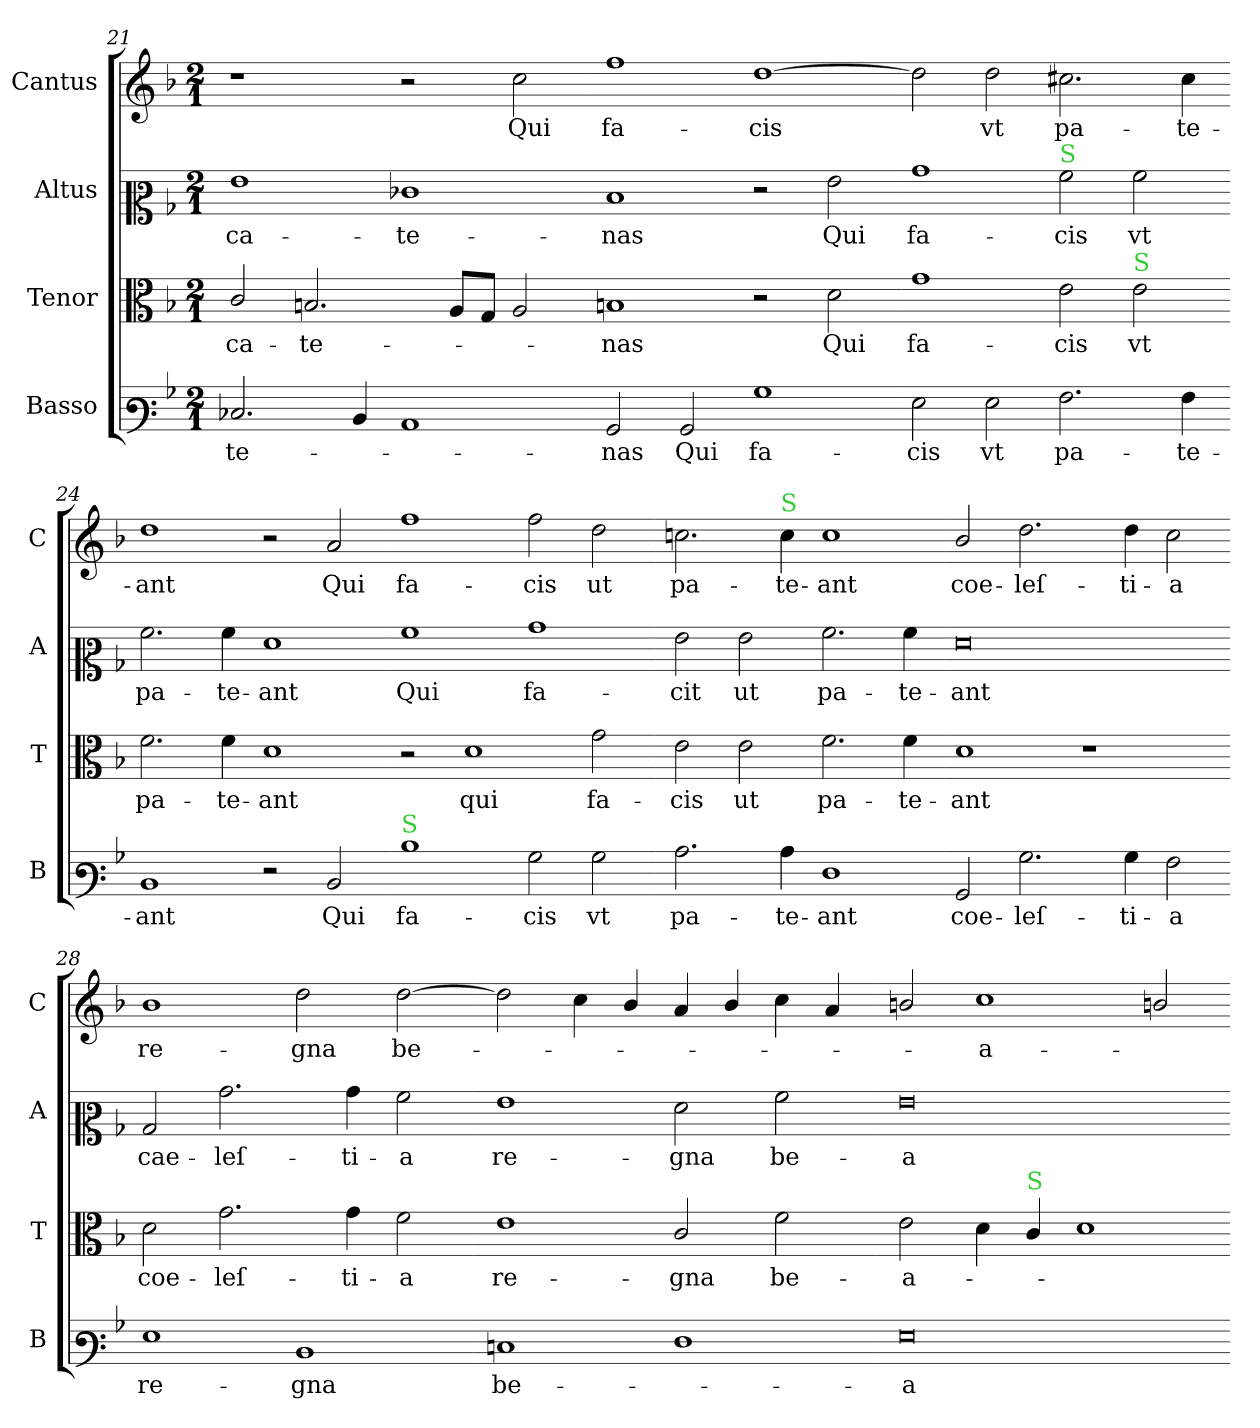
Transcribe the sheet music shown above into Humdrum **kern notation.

**kern	**text	**kern	**text	**kern	**text	**kern	**text
*part4	*part4	*part3	*part3	*part2	*part2	*part1	*part1
*staff4	*staff4	*staff3	*staff3	*staff2	*staff2	*staff1	*staff1
*I"Basso	*	*I"Tenor	*	*I"Altus	*	*I"Cantus	*
*I'B	*	*I'T	*	*I'A	*	*I'C	*
*clefF3	*	*clefC3	*	*clefC2	*	*clefG2	*
*k[b-]	*	*k[b-]	*	*k[b-]	*	*k[b-]	*
*M2/1	*	*M2/1	*	*M2/1	*	*M2/1	*
=21	=21	=21	=21	=21	=21	=21	=21
2.E-X/	-te-	2c/	ca-	1g	ca-	1r	.
.	.	2.Bn/	-te-	.	.	.	.
4D/	.	.	.	.	.	.	.
1C	.	.	.	1e-X	-te-	2r	.
.	.	8A/L	.	.	.	.	.
.	.	8G/J	.	.	.	.	.
.	.	2A/	.	.	.	2cc\	Qui
=22-	=22-	=22-	=22-	=22-	=22-	=22-	=22-
2BB-/	-nas	1Bn	-nas	1d	-nas	1ff	fa-
2BB-/	Qui	.	.	.	.	.	.
1B-	fa-	2r	.	2r	.	[1dd	-cis
.	.	2d\	Qui	2g\	Qui	.	.
=23-	=23-	=23-	=23-	=23-	=23-	=23-	=23-
2G\	-cis	1g	fa-	1b-	fa-	2dd]	.
2G\	vt	.	.	.	.	2dd\	vt
!	!	!	!	!LO:TX:a:color=limegreen:t=S	!	!	!
2.A\	pa-	2e\	-cis	2a\	-cis	2.cc#X\	pa-
!	!	!LO:TX:a:color=limegreen:t=S	!	!	!	!	!
.	.	2e\	vt	2a\	vt	.	.
4A\	-te-	.	.	.	.	4cc#\	-te-
=24-	=24-	=24-	=24-	=24-	=24-	=24-	=24-
1D	-ant	2.f\	pa-	2.a\	pa-	1dd	-ant
.	.	4f\	-te-	4a\	-te-	.	.
2r	.	1d	-ant	1f	-ant	2r	.
!	!	!	!	!	!	!	!LO:LY:i
2D/	Qui	.	.	.	.	2a/	Qui
=25-	=25-	=25-	=25-	=25-	=25-	=25-	=25-
!LO:TX:a:color=limegreen:t=S	!	!	!	!	!	!	!
!	!	!	!	!	!LO:LY:i	!	!LO:LY:i
1d	fa-	2r	.	1a	Qui	1ff	fa-
!	!	!	!LO:LY:i	!	!	!	!
.	.	1d	qui	.	.	.	.
!	!	!	!	!	!LO:LY:i	!	!LO:LY:i
2B-\	-cis	.	.	1b-	fa-	2ff\	-cis
!	!	!	!LO:LY:i	!	!	!	!LO:LY:i
2B-\	vt	2g\	fa-	.	.	2dd\	ut
=26-	=26-	=26-	=26-	=26-	=26-	=26-	=26-
!	!	!	!LO:LY:i	!	!LO:LY:i	!	!LO:LY:i
2.c\	pa-	2e\	-cis	2g\	-cit	2.ccn\	pa-
!	!	!	!LO:LY:i	!	!LO:LY:i	!	!
.	.	2e\	ut	2g\	ut	.	.
!	!	!	!	!	!	!LO:TX:a:color=limegreen:t=S	!
!	!	!	!	!	!	!	!LO:LY:i
4c\	-te-	.	.	.	.	4cc\	-te-
!	!	!	!LO:LY:i	!	!LO:LY:i	!	!LO:LY:i
1F	-ant	2.f\	pa-	2.a\	pa-	1cc	-ant
!	!	!	!LO:LY:i	!	!LO:LY:i	!	!
.	.	4f\	-te-	4a\	-te-	.	.
=27-	=27-	=27-	=27-	=27-	=27-	=27-	=27-
!	!	!	!LO:LY:i	!	!LO:LY:i	!	!
2BB-/	coe-	1d	-ant	0f	-ant	2b-/	coe-
2.B-\	-leſ-	.	.	.	.	2.dd\	-leſ-
.	.	1r	.	.	.	.	.
4B-\	-ti-	.	.	.	.	4dd\	-ti-
2A\	-a	.	.	.	.	2cc\	-a
=28-	=28-	=28-	=28-	=28-	=28-	=28-	=28-
1G	re-	2d\	coe-	2B-/	cae-	1b-	re-
.	.	2.g\	-leſ-	2.b-\	-leſ-	.	.
1D	-gna	.	.	.	.	2dd\	-gna
.	.	4g\	-ti-	4b-\	-ti-	.	.
.	.	2f\	-a	2a\	-a	[2dd\	be-
=29-	=29-	=29-	=29-	=29-	=29-	=29-	=29-
1En	be-	1e	re-	1g	re-	2dd\]	.
.	.	.	.	.	.	4cc\	.
.	.	.	.	.	.	4b-/	.
1F	.	2c/	-gna	2f\	-gna	4a/	.
.	.	.	.	.	.	4b-/	.
.	.	2f\	be-	2a\	be-	4cc\	.
.	.	.	.	.	.	4a/	.
=30-	=30-	=30-	=30-	=30-	=30-	=30-	=30-
0G	-a-	2e\	-a-	0g	-a-	2bn/	.
.	.	4d\	.	.	.	1cc	-a-
!	!	!LO:TX:a:color=limegreen:t=S	!	!	!	!	!
.	.	4c/	.	.	.	.	.
.	.	1d	.	.	.	.	.
.	.	.	.	.	.	2bn/	.
=-	=-	=-	=-	=-	=-	=-	=-
*-	*-	*-	*-	*-	*-	*-	*-
